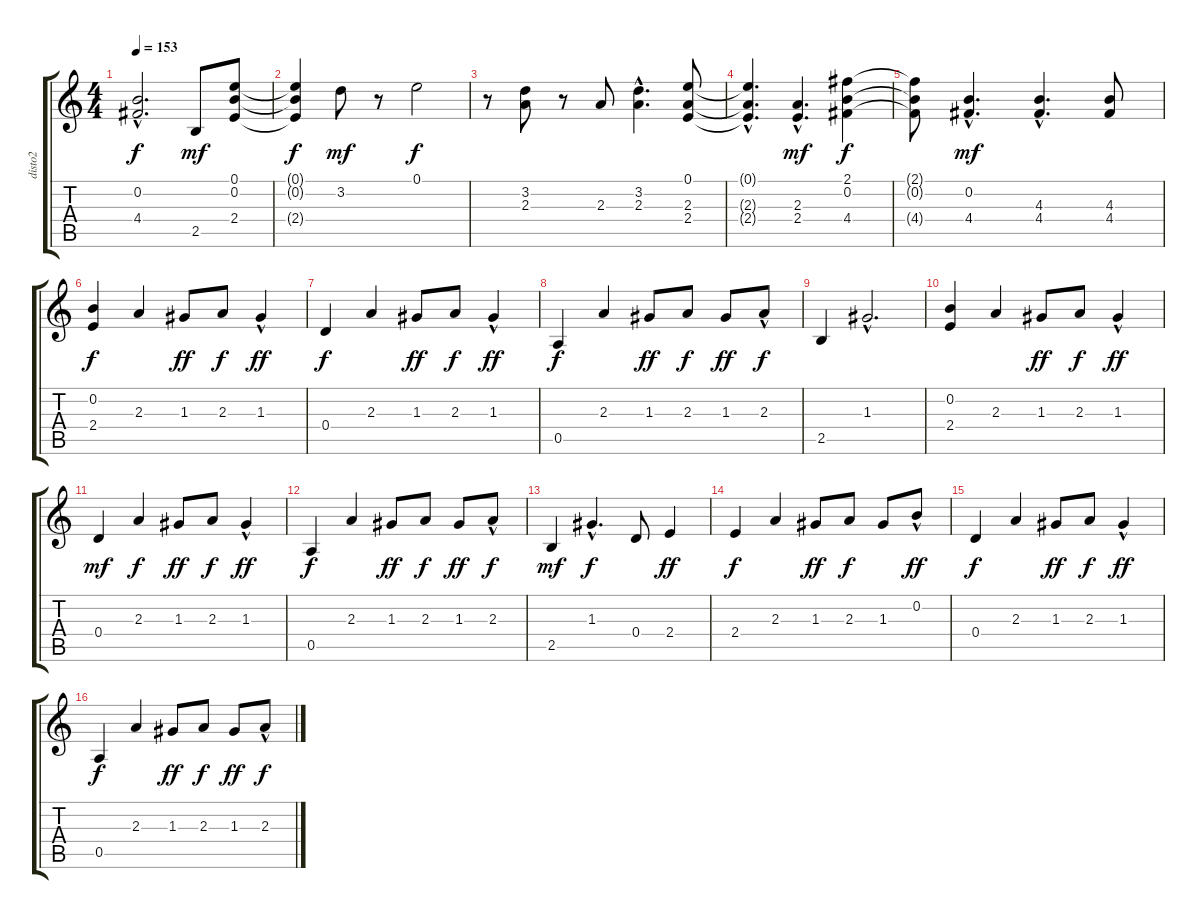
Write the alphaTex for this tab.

\track ("disto2" "disto2") {instrument distortionguitar}
\staff {score tabs}
\tuning (E4 B3 G3 D3 A2 E2) {hide}
\ts (4 4)
\tempo 153
\clef g2
\ks c
(0.2{hac} 4.4{hac}).2{d dy f} 2.5.8{dy mf} (0.1 0.2 2.4).8 |
(0.1{t} 0.2{t} 2.4{t}).4{dy f} 3.2.8{dy mf} r.8 0.1.2{dy f} |
r.8 (3.2 2.3).8 r.8 2.3.8 (3.2{hac} 2.3{hac}).4{d} (0.1 2.3 2.4).8 |
(0.1{hac t} 2.3{hac t} 2.4{hac t}).4{d} (2.3{hac} 2.4{hac}).4{d dy mf} (2.1 0.2 4.4).4{dy f} |
(2.1{t} 0.2{t} 4.4{t}).8 (0.2{hac} 4.4{hac}).4{d dy mf} (4.3{hac} 4.4{hac}).4{d} (4.3 4.4).8 |
(0.2 2.4).4{dy f} 2.3.4 1.3.8{dy ff} 2.3.8{dy f} 1.3{hac}.4{dy ff} |
0.4.4{dy f} 2.3.4 1.3.8{dy ff} 2.3.8{dy f} 1.3{hac}.4{dy ff} |
0.5.4{dy f} 2.3.4 1.3.8{dy ff} 2.3.8{dy f} 1.3.8{dy ff} 2.3{hac}.8{dy f} |
2.5.4 1.3{hac}.2{d} |
(0.2 2.4).4 2.3.4 1.3.8{dy ff} 2.3.8{dy f} 1.3{hac}.4{dy ff} |
0.4.4{dy mf} 2.3.4{dy f} 1.3.8{dy ff} 2.3.8{dy f} 1.3{hac}.4{dy ff} |
0.5.4{dy f} 2.3.4 1.3.8{dy ff} 2.3.8{dy f} 1.3.8{dy ff} 2.3{hac}.8{dy f} |
2.5.4{dy mf} 1.3{hac}.4{d dy f} 0.4.8 2.4.4{dy ff} |
2.4.4{dy f} 2.3.4 1.3.8{dy ff} 2.3.8{dy f} 1.3.8 0.2{hac}.8{dy ff} |
0.4.4{dy f} 2.3.4 1.3.8{dy ff} 2.3.8{dy f} 1.3{hac}.4{dy ff} |
0.5.4{dy f} 2.3.4 1.3.8{dy ff} 2.3.8{dy f} 1.3.8{dy ff} 2.3{hac}.8{dy f}
